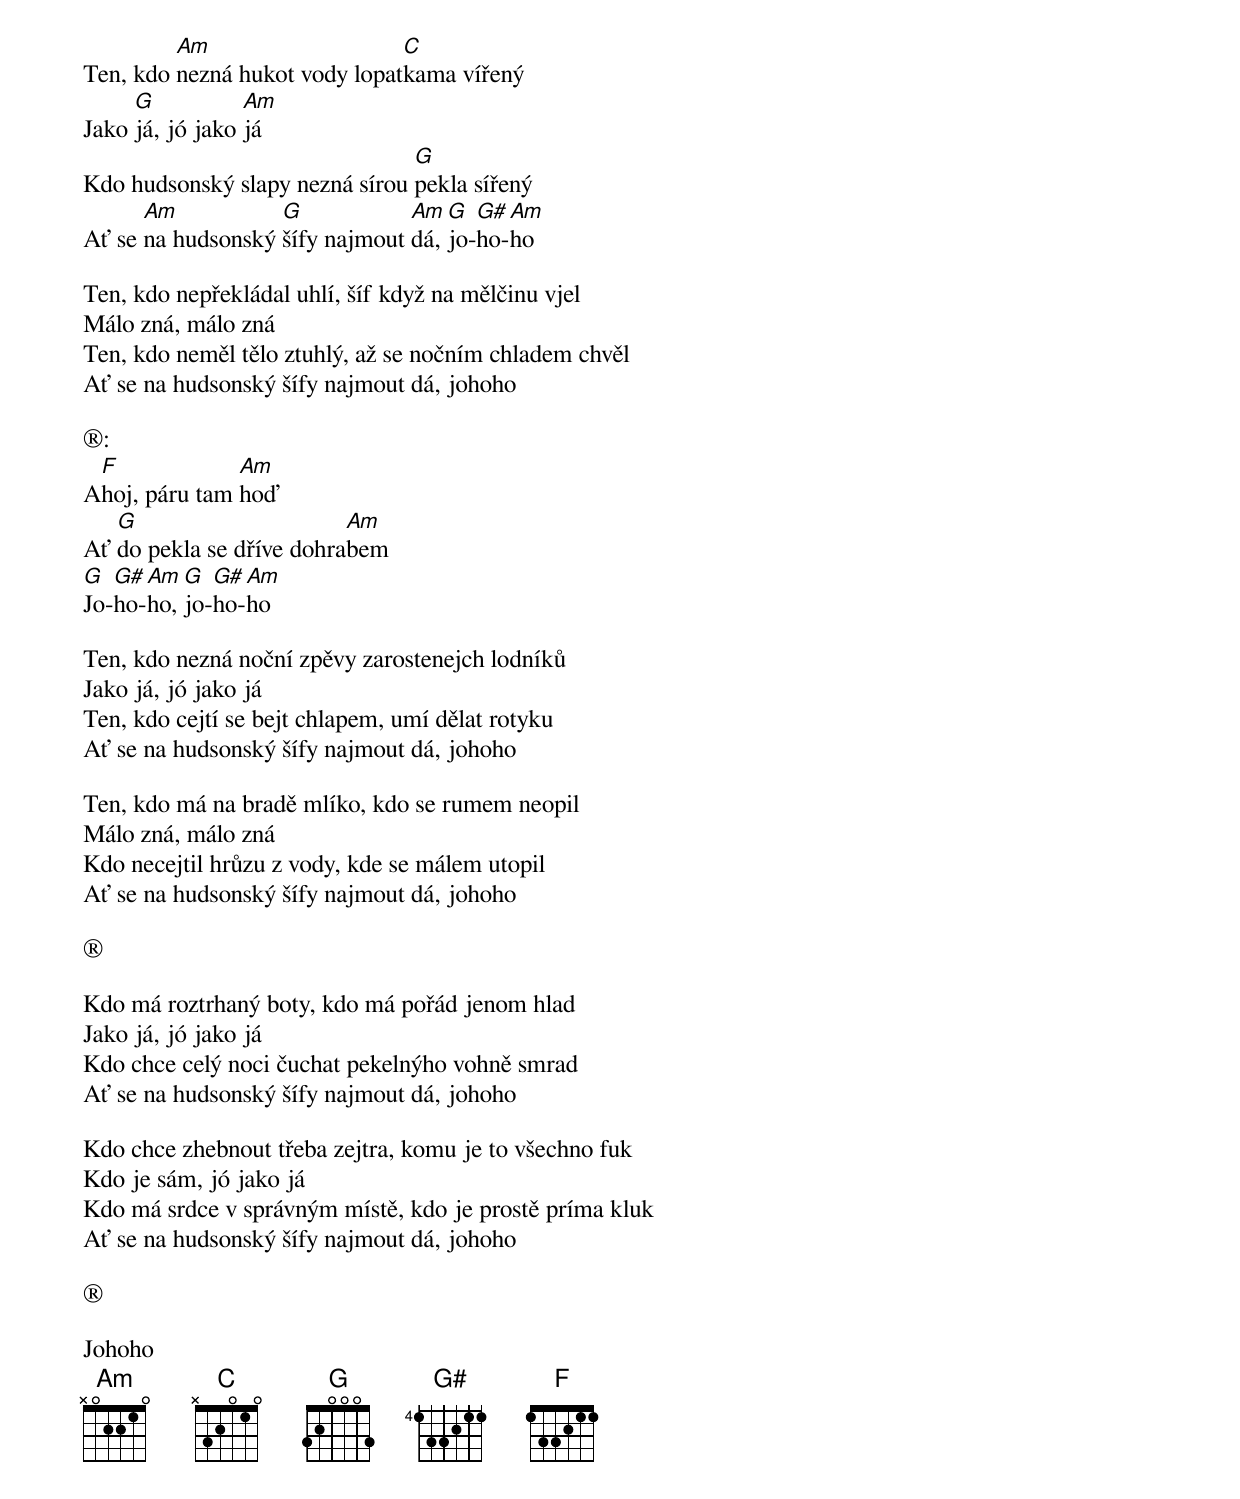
         Am                    C
Ten, kdo nezná hukot vody lopatkama vířený
     G           Am
Jako já, jó jako já
                                G
Kdo hudsonský slapy nezná sírou pekla sířený
      Am           G            Am  G  G# Am
Ať se na hudsonský šífy najmout dá, jo-ho-ho

Ten, kdo nepřekládal uhlí, šíf když na mělčinu vjel
Málo zná, málo zná
Ten, kdo neměl tělo ztuhlý, až se nočním chladem chvěl
Ať se na hudsonský šífy najmout dá, johoho

®:
 F             Am
Ahoj, páru tam hoď
   G                      Am
Ať do pekla se dříve dohrabem
G  G# Am  G  G# Am
Jo-ho-ho, jo-ho-ho

Ten, kdo nezná noční zpěvy zarostenejch lodníků
Jako já, jó jako já
Ten, kdo cejtí se bejt chlapem, umí dělat rotyku
Ať se na hudsonský šífy najmout dá, johoho

Ten, kdo má na bradě mlíko, kdo se rumem neopil
Málo zná, málo zná
Kdo necejtil hrůzu z vody, kde se málem utopil
Ať se na hudsonský šífy najmout dá, johoho

®

Kdo má roztrhaný boty, kdo má pořád jenom hlad
Jako já, jó jako já
Kdo chce celý noci čuchat pekelnýho vohně smrad
Ať se na hudsonský šífy najmout dá, johoho

Kdo chce zhebnout třeba zejtra, komu je to všechno fuk
Kdo je sám, jó jako já
Kdo má srdce v správným místě, kdo je prostě príma kluk
Ať se na hudsonský šífy najmout dá, johoho

®

Johoho
